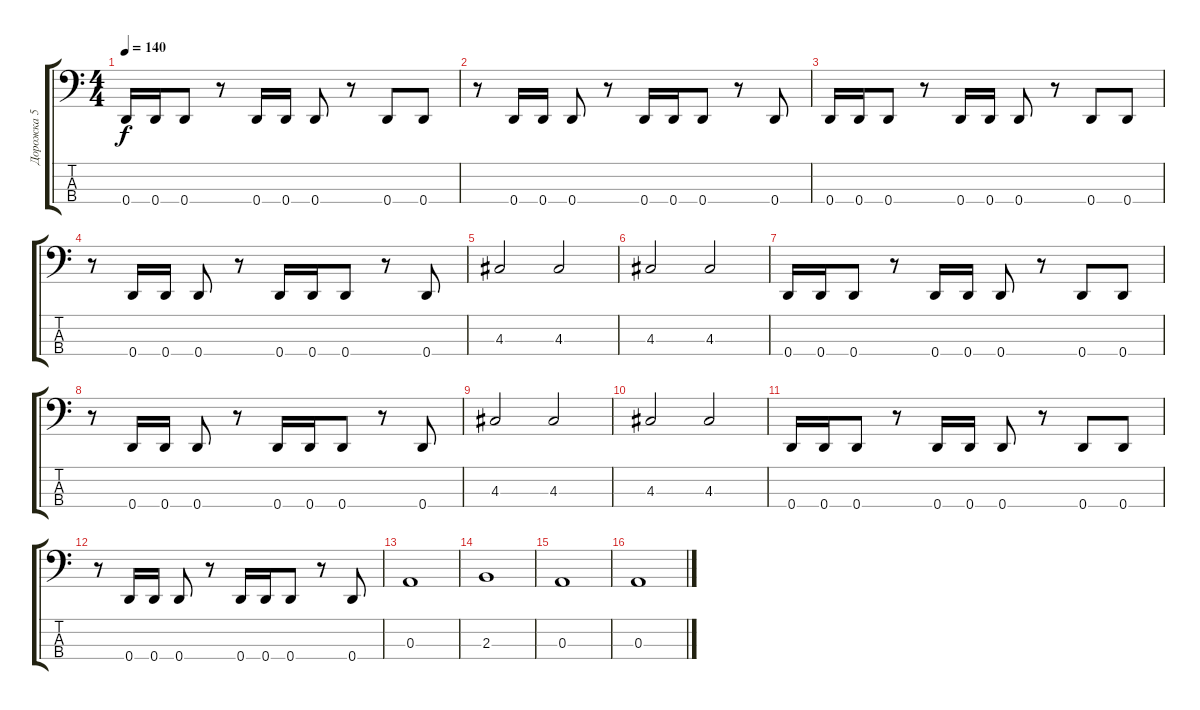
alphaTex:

\track ("Дорожка 5" "Дорожка 5") {instrument electricbassfinger}
\staff {score tabs}
\tuning (G2 D2 A1 D1) {hide}
\ts (4 4)
\tempo 140
\clef f4
\ks c
0.4.16{dy f} 0.4.16 0.4.8 r.8 0.4.16 0.4.16 0.4.8 r.8 0.4.8 0.4.8 |
r.8 0.4.16 0.4.16 0.4.8 r.8 0.4.16 0.4.16 0.4.8 r.8 0.4.8 |
0.4.16 0.4.16 0.4.8 r.8 0.4.16 0.4.16 0.4.8 r.8 0.4.8 0.4.8 |
r.8 0.4.16 0.4.16 0.4.8 r.8 0.4.16 0.4.16 0.4.8 r.8 0.4.8 |
4.3.2 4.3.2 |
4.3.2 4.3.2 |
0.4.16 0.4.16 0.4.8 r.8 0.4.16 0.4.16 0.4.8 r.8 0.4.8 0.4.8 |
r.8 0.4.16 0.4.16 0.4.8 r.8 0.4.16 0.4.16 0.4.8 r.8 0.4.8 |
4.3.2 4.3.2 |
4.3.2 4.3.2 |
0.4.16 0.4.16 0.4.8 r.8 0.4.16 0.4.16 0.4.8 r.8 0.4.8 0.4.8 |
r.8 0.4.16 0.4.16 0.4.8 r.8 0.4.16 0.4.16 0.4.8 r.8 0.4.8 |
0.3.1 |
2.3.1 |
0.3.1 |
0.3.1
